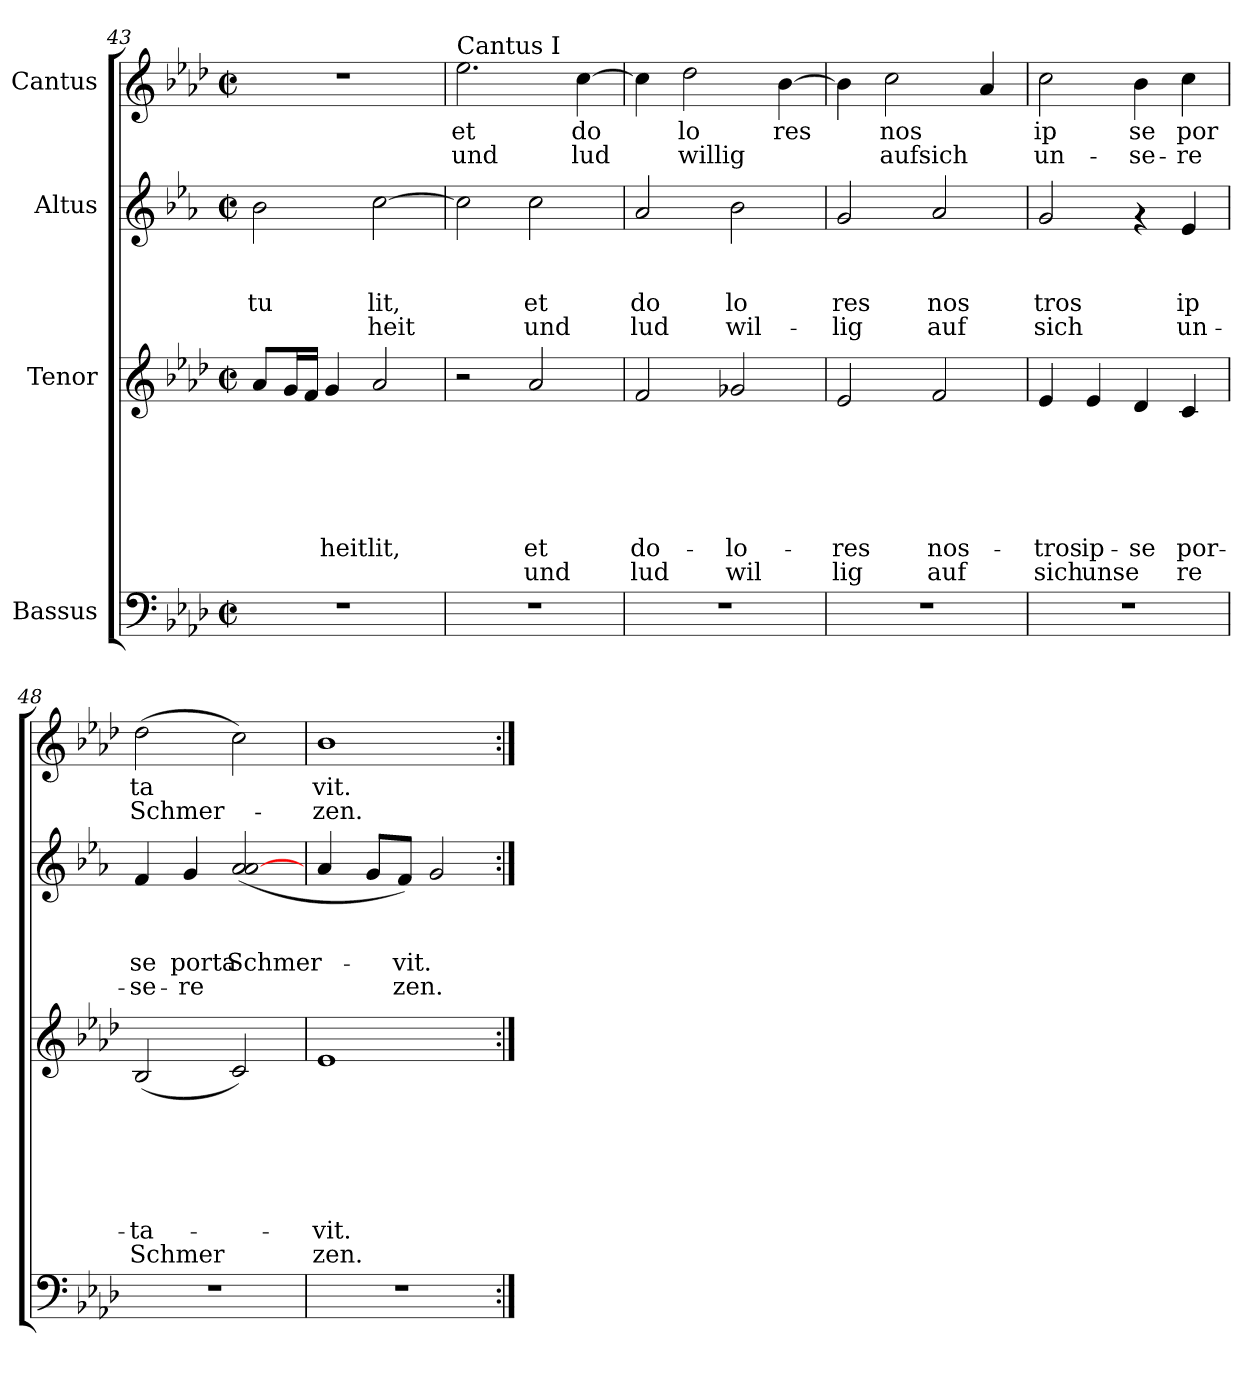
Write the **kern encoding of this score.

**kern	**kern	**text	**text	**text	**text	**text	**text	**text	**kern	**text	**text	**text	**text	**kern	**text	**text
*part4	*part3	*part3	*part3	*part3	*part3	*part3	*part3	*part3	*part2	*part2	*part2	*part2	*part2	*part1	*part1	*part1
*staff4	*staff3	*staff3	*staff3	*staff3	*staff3	*staff3	*staff3	*staff3	*staff2	*staff2	*staff2	*staff2	*staff2	*staff1	*staff1	*staff1
*I"Bassus	*I"Tenor	*	*	*	*	*	*	*	*I"Altus	*	*	*	*	*I"Cantus	*	*
*clefF4	*clefG2	*	*	*	*	*	*	*	*clefG2	*	*	*	*	*clefG2	*	*
*k[b-e-a-d-]	*k[b-e-a-d-]	*	*	*	*	*	*	*	*k[b-e-a-]	*	*	*	*	*k[b-e-a-d-]	*	*
*A-:	*A-:	*	*	*	*	*	*	*	*E-:	*	*	*	*	*A-:	*	*
*M2/2	*M2/2	*	*	*	*	*	*	*	*M2/2	*	*	*	*	*M2/2	*	*
*met(c|)	*met(c|)	*	*	*	*	*	*	*	*met(c|)	*	*	*	*	*met(c|)	*	*
=43	=43	=43	=43	=43	=43	=43	=43	=43	=43	=43	=43	=43	=43	=43	=43	=43
!	!	!	!	!	!	!	!	!	!	!	!	!LO:LY:b:rj	!	!	!	!
1r	8a-/L	.	.	.	.	.	.	.	2b-\	.	.	tu	.	1r	.	.
.	16g/L	.	.	.	.	.	.	.	.	.	.	.	.	.	.	.
.	16f/JJ	.	.	.	.	.	.	.	.	.	.	.	.	.	.	.
!	!	!	!	!	!	!	!LO:LY:b:rj	!	!	!	!	!	!	!	!	!
.	4g/	.	.	.	.	.	-heit	.	.	.	.	.	.	.	.	.
!	!	!	!	!	!	!	!LO:LY:b:rj	!	!	!	!	!LO:LY:b:rj	!LO:LY:b:rj	!	!	!
.	2a-/	.	.	.	.	.	lit,	.	[>2cc\	.	.	lit,	-heit	.	.	.
=44	=44	=44	=44	=44	=44	=44	=44	=44	=44	=44	=44	=44	=44	=44	=44	=44
!	!	!	!	!	!	!	!	!	!	!	!	!	!	!LO:TX:a:t=Cantus I	!	!
!	!	!	!	!	!	!	!	!	!	!	!	!	!	!	!LO:LY:b:rj	!LO:LY:b:rj
1r	2r	.	.	.	.	.	.	.	2cc\]	.	.	.	.	2.ee-\	et	und
!	!	!	!	!	!	!	!LO:LY:b:rj	!LO:LY:b:rj	!	!	!	!LO:LY:b:rj	!LO:LY:b:rj	!	!	!
.	2a-/	.	.	.	.	.	et	und	2cc\	.	.	et	und	.	.	.
!	!	!	!	!	!	!	!	!	!	!	!	!	!	!	!LO:LY:b:rj	!LO:LY:b:rj
.	.	.	.	.	.	.	.	.	.	.	.	.	.	[>4cc\	do	lud
=45	=45	=45	=45	=45	=45	=45	=45	=45	=45	=45	=45	=45	=45	=45	=45	=45
!	!	!	!	!	!	!	!LO:LY:b:rj	!LO:LY:b:rj	!	!	!	!LO:LY:b:rj	!LO:LY:b:rj	!	!	!
1r	2f/	.	.	.	.	.	do-	lud	2a-/	.	.	do	lud	4cc\]	.	.
!	!	!	!	!	!	!	!	!	!	!	!	!	!	!	!LO:LY:b:rj	!LO:LY:b:rj
.	.	.	.	.	.	.	.	.	.	.	.	.	.	2dd-\	lo	willig
!	!	!	!	!	!	!	!LO:LY:b:rj	!LO:LY:b:rj	!	!	!	!LO:LY:b:rj	!LO:LY:b:rj	!	!	!
.	2g-X/	.	.	.	.	.	-lo-	wil	2b-\	.	.	lo	wil-	.	.	.
!	!	!	!	!	!	!	!	!	!	!	!	!	!	!	!LO:LY:b:rj	!
.	.	.	.	.	.	.	.	.	.	.	.	.	.	[>4b-\	res	.
=46	=46	=46	=46	=46	=46	=46	=46	=46	=46	=46	=46	=46	=46	=46	=46	=46
!	!	!	!	!	!	!	!LO:LY:b:rj	!LO:LY:b:rj	!	!	!	!LO:LY:b:rj	!LO:LY:b:rj	!	!	!
1r	2e-/	.	.	.	.	.	-res	lig	2g/	.	.	res	-lig	4b-\]	.	.
!	!	!	!	!	!	!	!	!	!	!	!	!	!	!	!LO:LY:b:rj	!LO:LY:b:rj
.	.	.	.	.	.	.	.	.	.	.	.	.	.	2cc\	nos	aufsich
!	!	!	!	!	!	!	!LO:LY:b:rj	!LO:LY:b:rj	!	!	!	!LO:LY:b:rj	!LO:LY:b:rj	!	!	!
.	2f/	.	.	.	.	.	nos-	auf	2a-/	.	.	nos	auf	.	.	.
.	.	.	.	.	.	.	.	.	.	.	.	.	.	4a-/	.	.
=47	=47	=47	=47	=47	=47	=47	=47	=47	=47	=47	=47	=47	=47	=47	=47	=47
!	!	!	!	!	!	!	!LO:LY:b:rj	!LO:LY:b:rj	!	!	!	!LO:LY:b:rj	!LO:LY:b:rj	!	!LO:LY:b:rj	!LO:LY:b:rj
1r	4e-/	.	.	.	.	.	-tros	sich	2g/	.	.	tros	sich	2cc\	ip	un-
!	!	!	!	!	!	!	!LO:LY:b:rj	!LO:LY:b:rj	!	!	!	!	!	!	!	!
.	4e-/	.	.	.	.	.	ip-	unse	.	.	.	.	.	.	.	.
!	!	!	!	!	!	!	!LO:LY:b:rj	!	!	!	!	!	!	!	!LO:LY:b:rj	!LO:LY:b:rj
.	4d-/	.	.	.	.	.	-se	.	4rf	.	.	.	.	4b-\	se	-se-
!	!	!	!	!	!	!	!LO:LY:b:rj	!LO:LY:b:rj	!	!	!	!LO:LY:b:rj	!LO:LY:b:rj	!	!LO:LY:b:rj	!LO:LY:b:rj
.	4c/	.	.	.	.	.	por-	re	4e-/	.	.	ip	un-	4cc\	por	-re
=48	=48	=48	=48	=48	=48	=48	=48	=48	=48	=48	=48	=48	=48	=48	=48	=48
!	!	!	!	!	!	!	!LO:LY:b:rj	!LO:LY:b:rj	!	!	!	!LO:LY:b:rj	!LO:LY:b:rj	!	!LO:LY:b:rj	!LO:LY:b:rj
1r	(<2B-/	.	.	.	.	.	-ta-	Schmer	4f/	.	.	se	-se-	(>2dd-\	ta	Schmer-
!	!	!	!	!	!	!	!	!	!	!	!	!LO:LY:b:rj	!LO:LY:b:rj	!	!	!
.	.	.	.	.	.	.	.	.	4g/	.	.	porta	-re	.	.	.
!	!	!	!	!	!	!	!	!	!	!	!	!LO:LY:b:rj	!	!	!	!
.	2c/)	.	.	.	.	.	.	.	(<2a-/ [<2a-/	.	.	Schmer-	.	2cc\)	.	.
=49	=49	=49	=49	=49	=49	=49	=49	=49	=49	=49	=49	=49	=49	=49	=49	=49
!	!	!	!	!	!	!	!LO:LY:b:rj	!LO:LY:b:rj	!	!	!	!	!	!	!LO:LY:b:rj	!LO:LY:b:rj
1r	1e-	.	.	.	.	.	-vit.	zen.	4a-/	.	.	.	.	1b-	vit.	-zen.
.	.	.	.	.	.	.	.	.	8g/L	.	.	.	.	.	.	.
!	!	!	!	!	!	!	!	!	!	!	!	!LO:LY:b:rj	!LO:LY:b:rj	!	!	!
.	.	.	.	.	.	.	.	.	8f/J)	.	.	-vit.	zen.	.	.	.
.	.	.	.	.	.	.	.	.	2g/	.	.	.	.	.	.	.
=:|!	=:|!	=:|!	=:|!	=:|!	=:|!	=:|!	=:|!	=:|!	=:|!	=:|!	=:|!	=:|!	=:|!	=:|!	=:|!	=:|!
*-	*-	*-	*-	*-	*-	*-	*-	*-	*-	*-	*-	*-	*-	*-	*-	*-
